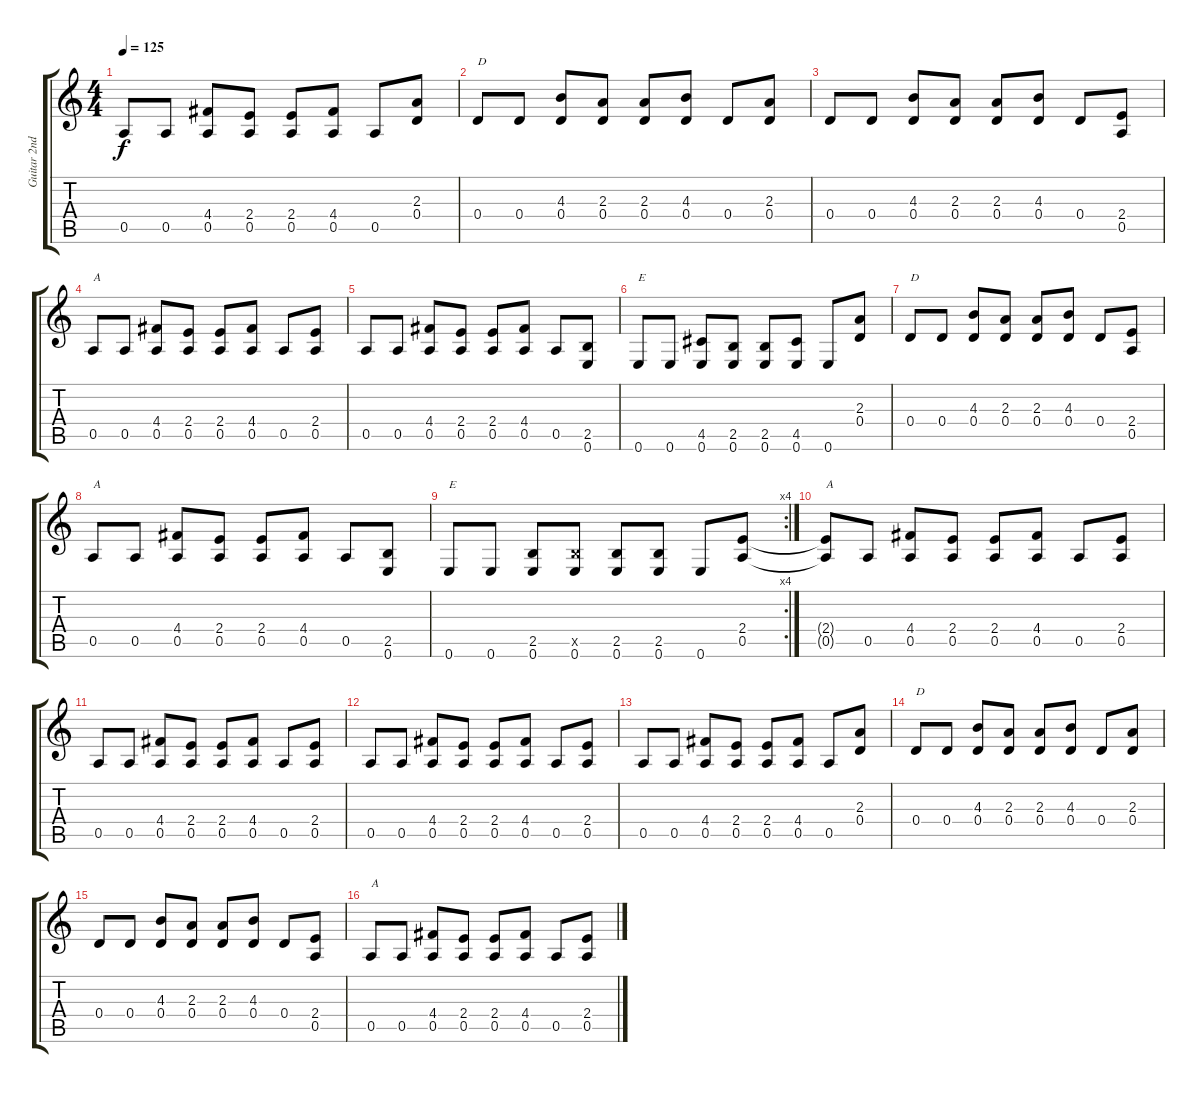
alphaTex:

\track ("Guitar 2nd" "Guitar 2nd") {instrument electricguitarmuted}
\staff {score tabs}
\tuning (E4 B3 G3 D3 A2 E2) {hide}
\ts (4 4)
\tempo 125
\clef g2
\ks c
0.5.8{dy f} 0.5.8 (4.4 0.5).8 (2.4 0.5).8 (2.4 0.5).8 (4.4 0.5).8 0.5.8 (2.3 0.4).8 |
0.4.8{txt "D"} 0.4.8 (4.3 0.4).8 (2.3 0.4).8 (2.3 0.4).8 (4.3 0.4).8 0.4.8 (2.3 0.4).8 |
0.4.8 0.4.8 (4.3 0.4).8 (2.3 0.4).8 (2.3 0.4).8 (4.3 0.4).8 0.4.8 (2.4 0.5).8 |
0.5.8{txt "A"} 0.5.8 (4.4 0.5).8 (2.4 0.5).8 (2.4 0.5).8 (4.4 0.5).8 0.5.8 (2.4 0.5).8 |
0.5.8 0.5.8 (4.4 0.5).8 (2.4 0.5).8 (2.4 0.5).8 (4.4 0.5).8 0.5.8 (2.5 0.6).8 |
0.6.8{txt "E"} 0.6.8 (4.5 0.6).8 (2.5 0.6).8 (2.5 0.6).8 (4.5 0.6).8 0.6.8 (2.3 0.4).8 |
0.4.8{txt "D"} 0.4.8 (4.3 0.4).8 (2.3 0.4).8 (2.3 0.4).8 (4.3 0.4).8 0.4.8 (2.4 0.5).8 |
0.5.8{txt "A"} 0.5.8 (4.4 0.5).8 (2.4 0.5).8 (2.4 0.5).8 (4.4 0.5).8 0.5.8 (2.5 0.6).8 |
\rc 4
0.6.8{txt "E"} 0.6.8 (2.5 0.6).8 (2.5{x} 0.6).8 (2.5 0.6).8 (2.5 0.6).8 0.6.8 (2.4 0.5).8 |
(2.4{t} 0.5{t}).8{txt "A"} 0.5.8 (4.4 0.5).8 (2.4 0.5).8 (2.4 0.5).8 (4.4 0.5).8 0.5.8 (2.4 0.5).8 |
0.5.8 0.5.8 (4.4 0.5).8 (2.4 0.5).8 (2.4 0.5).8 (4.4 0.5).8 0.5.8 (2.4 0.5).8 |
0.5.8 0.5.8 (4.4 0.5).8 (2.4 0.5).8 (2.4 0.5).8 (4.4 0.5).8 0.5.8 (2.4 0.5).8 |
0.5.8 0.5.8 (4.4 0.5).8 (2.4 0.5).8 (2.4 0.5).8 (4.4 0.5).8 0.5.8 (2.3 0.4).8 |
0.4.8{txt "D"} 0.4.8 (4.3 0.4).8 (2.3 0.4).8 (2.3 0.4).8 (4.3 0.4).8 0.4.8 (2.3 0.4).8 |
0.4.8 0.4.8 (4.3 0.4).8 (2.3 0.4).8 (2.3 0.4).8 (4.3 0.4).8 0.4.8 (2.4 0.5).8 |
0.5.8{txt "A"} 0.5.8 (4.4 0.5).8 (2.4 0.5).8 (2.4 0.5).8 (4.4 0.5).8 0.5.8 (2.4 0.5).8
